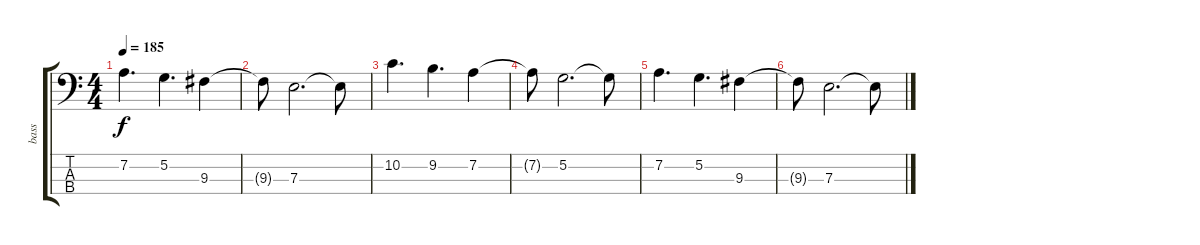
\track ("bass" "bass") {solo instrument electricbassfinger}
\staff {score tabs}
\tuning (G2 D2 A1 E1) {hide}
\ts (4 4)
\tempo 185
\clef f4
\ks c
7.2.4{d dy f} 5.2.4{d} 9.3.4 |
9.3{t}.8 7.3.2{d} 7.3{t}.8 |
10.2.4{d} 9.2.4{d} 7.2.4 |
7.2{t}.8 5.2.2{d} 5.2{t}.8 |
7.2.4{d} 5.2.4{d} 9.3.4 |
9.3{t}.8 7.3.2{d} 7.3{t}.8
